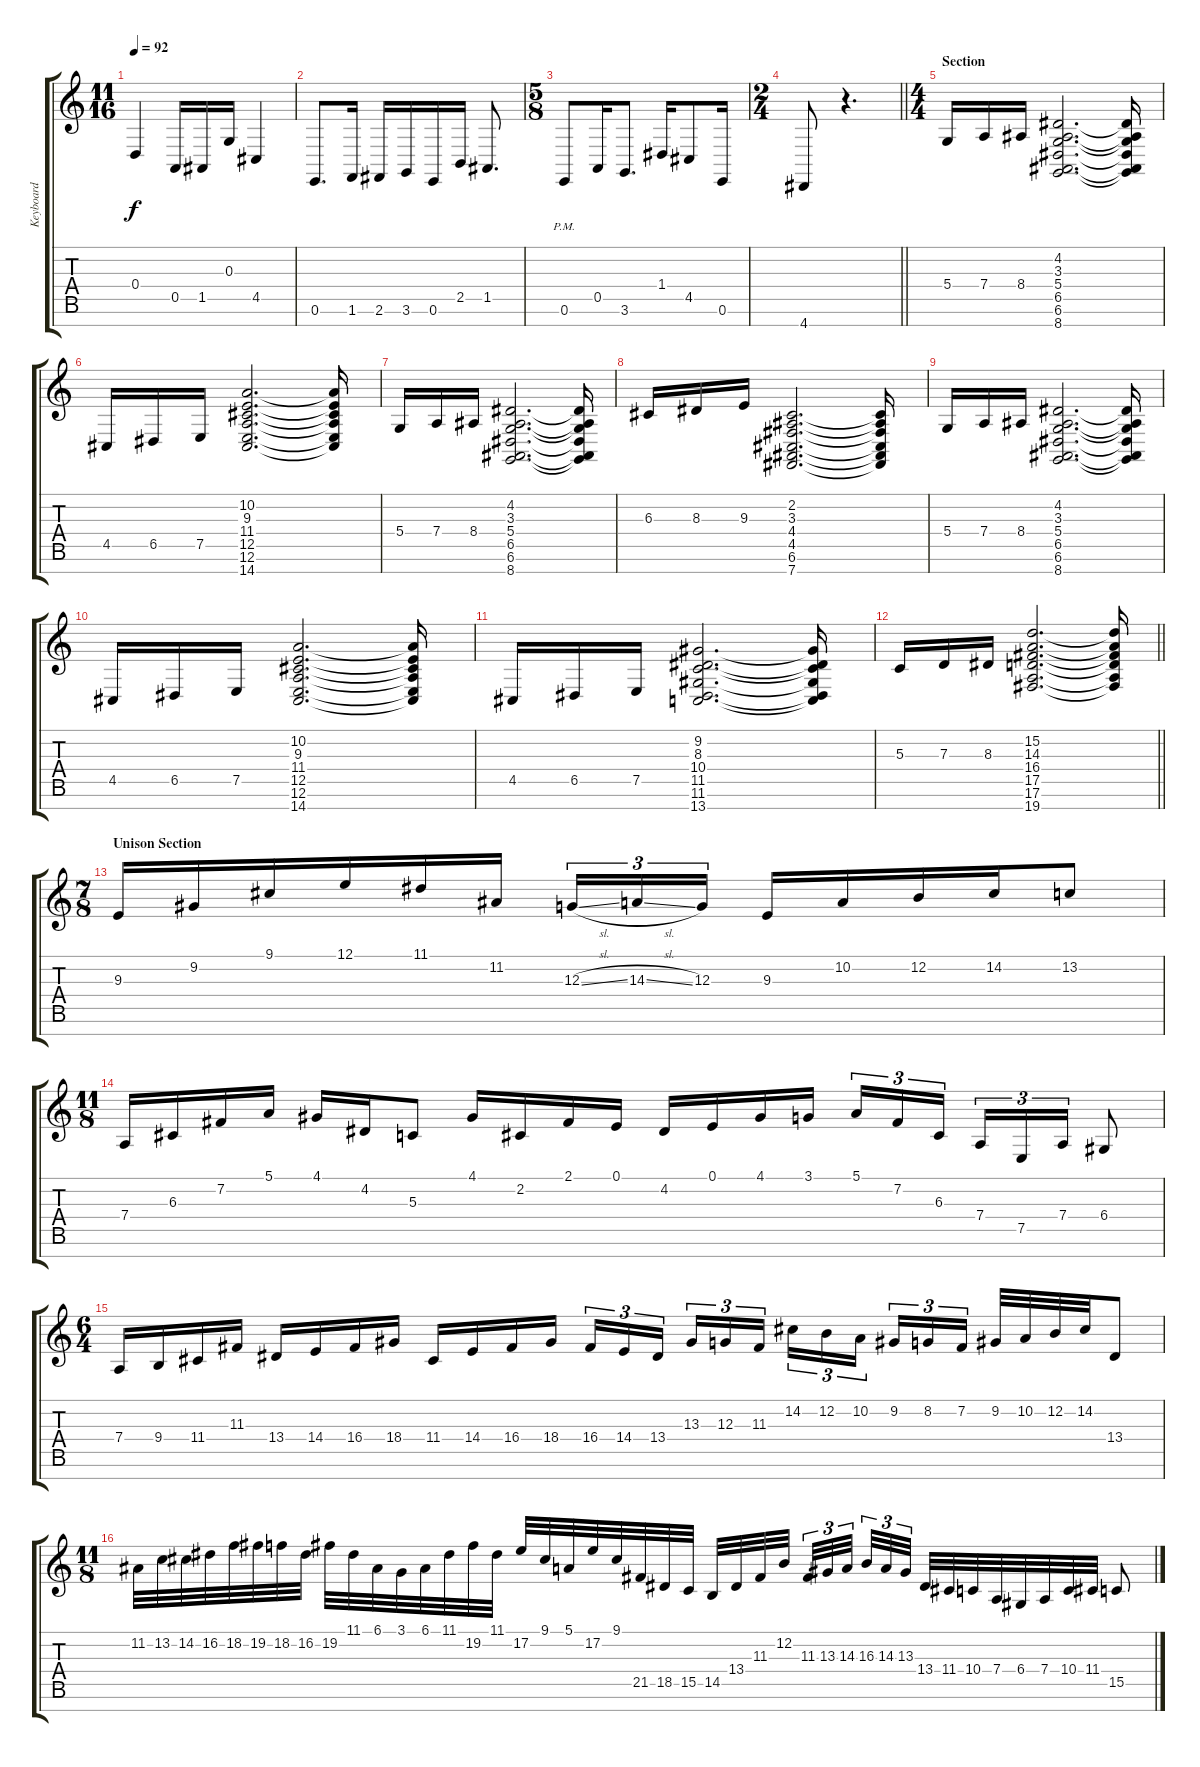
\track ("Keyboard" "Keyboard") {instrument pad1newage}
\staff {score tabs}
\tuning (E4 B3 G3 D3 A2 E2 B1) {hide}
\ts (11 16)
\tempo 92
\clef g2
\ks c
0.4.4{dy f} 0.5.16 1.5.16 0.3.16 4.5.4 |
0.6.8{d} 1.6.16 2.6.16 3.6.16 0.6.16 2.5.16 1.5.8{d} |
\ts (5 8)
0.6{pm}.8 0.5.16 3.6.8{d} 1.4.16 4.5.8 0.6.16 |
\ts (2 4)
\barLineRight lightlight
4.7.8 r.4{d} |
\ts (4 4)
\section ("" "Section")
5.4.16{instrument drawbarorgan} 7.4.16 8.4.16 (4.2 3.3 5.4 6.5 6.6 8.7).2{d} (4.2{t} 3.3{t} 5.4{t} 6.5{t} 6.6{t} 8.7{t}).16 |
4.5.16 6.5.16 7.5.16 (10.2 9.3 11.4 12.5 12.6 14.7).2{d} (10.2{t} 9.3{t} 11.4{t} 12.5{t} 12.6{t} 14.7{t}).16 |
5.4.16 7.4.16 8.4.16 (4.2 3.3 5.4 6.5 6.6 8.7).2{d} (4.2{t} 3.3{t} 5.4{t} 6.5{t} 6.6{t} 8.7{t}).16 |
6.3.16 8.3.16 9.3.16 (2.2 3.3 4.4 4.5 6.6 7.7).2{d} (2.2{t} 3.3{t} 4.4{t} 4.5{t} 6.6{t} 7.7{t}).16 |
5.4.16 7.4.16 8.4.16 (4.2 3.3 5.4 6.5 6.6 8.7).2{d} (4.2{t} 3.3{t} 5.4{t} 6.5{t} 6.6{t} 8.7{t}).16 |
4.5.16 6.5.16 7.5.16 (10.2 9.3 11.4 12.5 12.6 14.7).2{d} (10.2{t} 9.3{t} 11.4{t} 12.5{t} 12.6{t} 14.7{t}).16 |
4.5.16 6.5.16 7.5.16 (9.2 8.3 10.4 11.5 11.6 13.7).2{d} (9.2{t} 8.3{t} 10.4{t} 11.5{t} 11.6{t} 13.7{t}).16 |
\barLineRight lightlight
5.3.16 7.3.16 8.3.16 (15.2 14.3 16.4 17.5 17.6 19.7).2{d} (15.2{t} 14.3{t} 16.4{t} 17.5{t} 17.6{t} 19.7{t}).16 |
\ts (7 8)
\section ("" "Unison Section")
9.3.16{volume 16 instrument lead1square} 9.2.16 9.1.16 12.1.16 11.1.16 11.2.16 12.3{sl}.16{tu (3 2)} 14.3{sl}.16{tu (3 2)} 12.3.16{tu (3 2)} 9.3.16 10.2.16 12.2.16 14.2.16 13.2.8 |
\ts (11 8)
7.4.16 6.3.16 7.2.16 5.1.16 4.1.16 4.2.16 5.3.8 4.1.16 2.2.16 2.1.16 0.1.16 4.2.16 0.1.16 4.1.16 3.1.16 5.1.16{tu (3 2)} 7.2.16{tu (3 2)} 6.3.16{tu (3 2)} 7.4.16{tu (3 2)} 7.5.16{tu (3 2)} 7.4.16{tu (3 2)} 6.4.8 |
\ts (6 4)
7.4.16 9.4.16 11.4.16 11.3.16 13.4.16 14.4.16 16.4.16 18.4.16 11.4.16 14.4.16 16.4.16 18.4.16 16.4.16{tu (3 2)} 14.4.16{tu (3 2)} 13.4.16{tu (3 2) beam splitsecondary} 13.3.16{tu (3 2)} 12.3.16{tu (3 2)} 11.3.16{tu (3 2) beam splitsecondary} 14.2.16{tu (3 2)} 12.2.16{tu (3 2)} 10.2.16{tu (3 2) beam splitsecondary} 9.2.16{tu (3 2)} 8.2.16{tu (3 2)} 7.2.16{tu (3 2) beam splitsecondary} 9.2.32 10.2.32 12.2.32 14.2.32 13.4.8 |
\ts (11 8)
11.2.32 13.2.32 14.2.32 16.2.32 18.2.32 19.2.32 18.2.32 16.2.32 19.2.32 11.1.32 6.1.32 3.1.32 6.1.32 11.1.32 19.2.32 11.1.32 17.2.32 9.1.32 5.1.32 17.2.32 9.1.32 21.5.32 18.5.32 15.5.32 14.5.32 13.4.32 11.3.32 12.2.32 11.3.32{tu (3 2)} 13.3.32{tu (3 2)} 14.3.32{tu (3 2) beam splitsecondary} 16.3.32{tu (3 2)} 14.3.32{tu (3 2)} 13.3.32{tu (3 2)} 13.4.32 11.4.32 10.4.32 7.4.32 6.4.32 7.4.32 10.4.32 11.4.32 15.5.8
